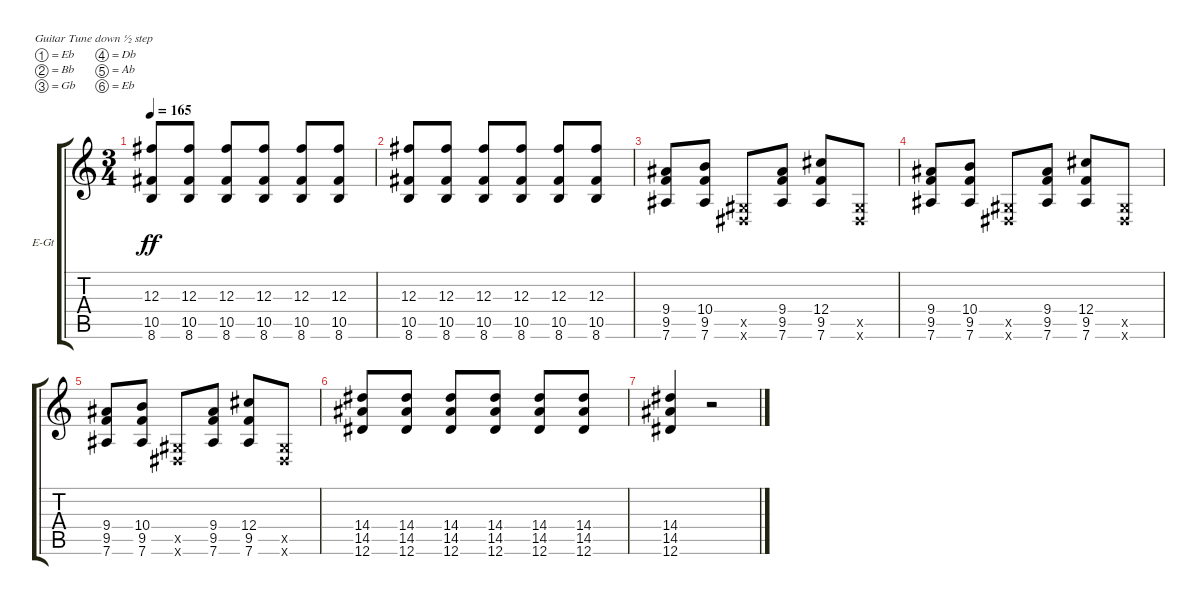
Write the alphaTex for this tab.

\bracketExtendMode groupsimilarinstruments
\firstSystemTrackNameOrientation horizontal
\otherSystemsTrackNameOrientation horizontal
\track ("Electric Guitar 2" "E-Gt") {instrument distortionguitar}
\staff {score tabs}
\tuning (Eb4 Bb3 Gb3 Db3 Ab2 Eb2)
\ts (3 4)
\tempo 165
\clef g2
\ks c
(8.6 10.5 12.3).8{dy ff} (8.6 10.5 12.3).8 (8.6 10.5 12.3).8 (8.6 10.5 12.3).8 (8.6 10.5 12.3).8 (8.6 10.5 12.3).8 |
(8.6 10.5 12.3).8 (8.6 10.5 12.3).8 (8.6 10.5 12.3).8 (8.6 10.5 12.3).8 (8.6 10.5 12.3).8 (8.6 10.5 12.3).8 |
(9.5 7.6 9.4).8 (7.6 9.5 10.4).8 (0.6{x} 0.5{x}).8 (7.6 9.5 9.4).8 (7.6 9.5 12.4).8 (0.5{x} 0.6{x}).8 |
(9.5 7.6 9.4).8 (7.6 9.5 10.4).8 (0.6{x} 0.5{x}).8 (7.6 9.5 9.4).8 (7.6 9.5 12.4).8 (0.5{x} 0.6{x}).8 |
(9.5 7.6 9.4).8 (7.6 9.5 10.4).8 (0.6{x} 0.5{x}).8 (7.6 9.5 9.4).8 (7.6 9.5 12.4).8 (0.5{x} 0.6{x}).8 |
(12.6 14.5 14.4).8 (12.6 14.5 14.4).8 (12.6 14.5 14.4).8 (12.6 14.5 14.4).8 (12.6 14.5 14.4).8 (12.6 14.5 14.4).8 |
(12.6 14.5 14.4).4 r.2
